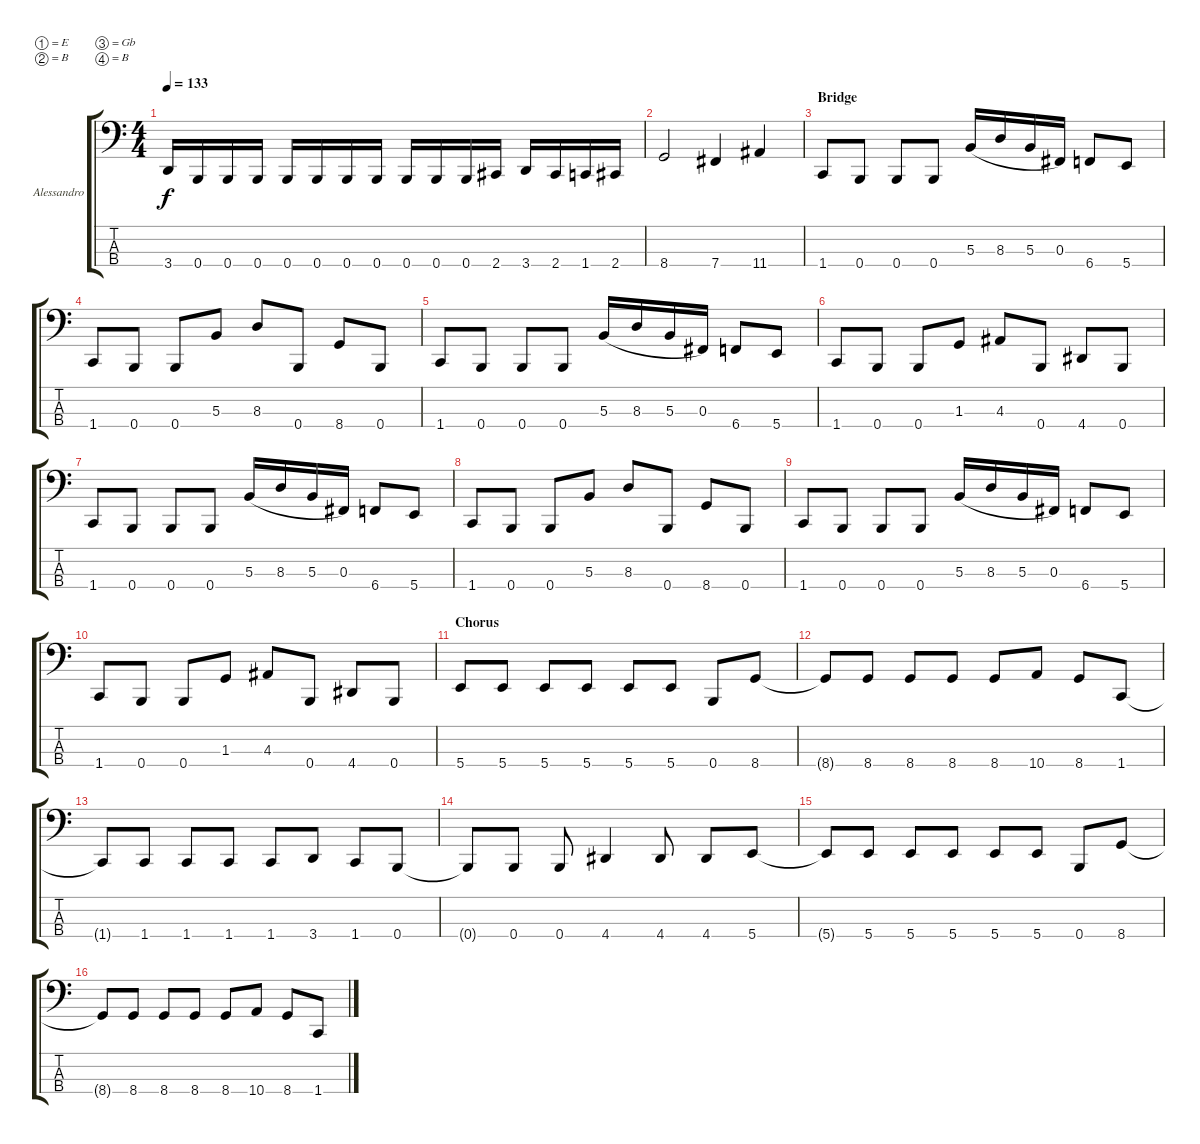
\bracketExtendMode groupsimilarinstruments
\firstSystemTrackNameOrientation horizontal
\otherSystemsTrackNameOrientation horizontal
\track ("Alessandro Venturella" "Alessandro") {instrument electricbassfinger}
\staff {score tabs}
\tuning (E2 B1 Gb1 B0)
\ts (4 4)
\tempo 133
\clef f4
\ks c
3.4.16{dy f} 0.4.16 0.4.16 0.4.16 0.4.16 0.4.16 0.4.16 0.4.16 0.4.16 0.4.16 0.4.16 2.4.16 3.4.16 2.4.16 1.4.16 2.4.16 |
8.4.2 7.4.4 11.4.4 |
\section ("" "Bridge")
1.4.8 0.4.8 0.4.8 0.4.8 5.3.16{legatoorigin} 8.3.16{legatoorigin} 5.3.16{legatoorigin} 0.3.16 6.4.8 5.4.8 |
1.4.8 0.4.8 0.4.8 5.3.8 8.3.8 0.4.8 8.4.8 0.4.8 |
1.4.8 0.4.8 0.4.8 0.4.8 5.3.16{legatoorigin} 8.3.16{legatoorigin} 5.3.16{legatoorigin} 0.3.16 6.4.8 5.4.8 |
1.4.8 0.4.8 0.4.8 1.3.8 4.3.8 0.4.8 4.4.8 0.4.8 |
1.4.8 0.4.8 0.4.8 0.4.8 5.3.16{legatoorigin} 8.3.16{legatoorigin} 5.3.16{legatoorigin} 0.3.16 6.4.8 5.4.8 |
1.4.8 0.4.8 0.4.8 5.3.8 8.3.8 0.4.8 8.4.8 0.4.8 |
1.4.8 0.4.8 0.4.8 0.4.8 5.3.16{legatoorigin} 8.3.16{legatoorigin} 5.3.16{legatoorigin} 0.3.16 6.4.8 5.4.8 |
1.4.8 0.4.8 0.4.8 1.3.8 4.3.8 0.4.8 4.4.8 0.4.8 |
\section ("" "Chorus")
5.4.8 5.4.8 5.4.8 5.4.8 5.4.8 5.4.8 0.4.8 8.4.8 |
8.4{t}.8 8.4.8 8.4.8 8.4.8 8.4.8 10.4.8 8.4.8 1.4.8 |
1.4{t}.8 1.4.8 1.4.8 1.4.8 1.4.8 3.4.8 1.4.8 0.4.8 |
0.4{t}.8 0.4.8 0.4.8 4.4.4 4.4.8 4.4.8 5.4.8 |
5.4{t}.8 5.4.8 5.4.8 5.4.8 5.4.8 5.4.8 0.4.8 8.4.8 |
8.4{t}.8 8.4.8 8.4.8 8.4.8 8.4.8 10.4.8 8.4.8 1.4.8
